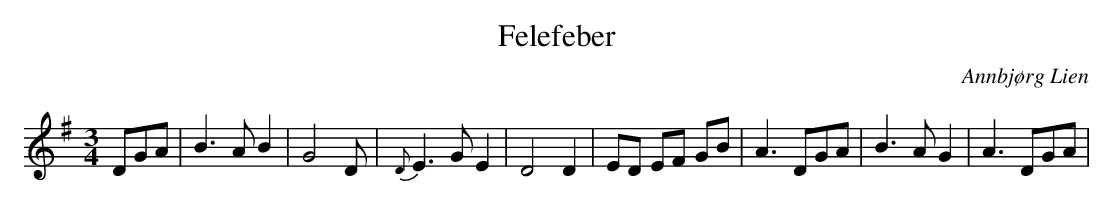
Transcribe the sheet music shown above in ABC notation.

X:1
T:Felefeber
C:Annbjørg Lien
M:3/4
L:1/8
Q:90
K:G
DGA| B3A B2 | G4 D | {D}E3G E2 | D4 D2 | ED EF GB | A3 DGA | B3A G2 | A3 DGA |
